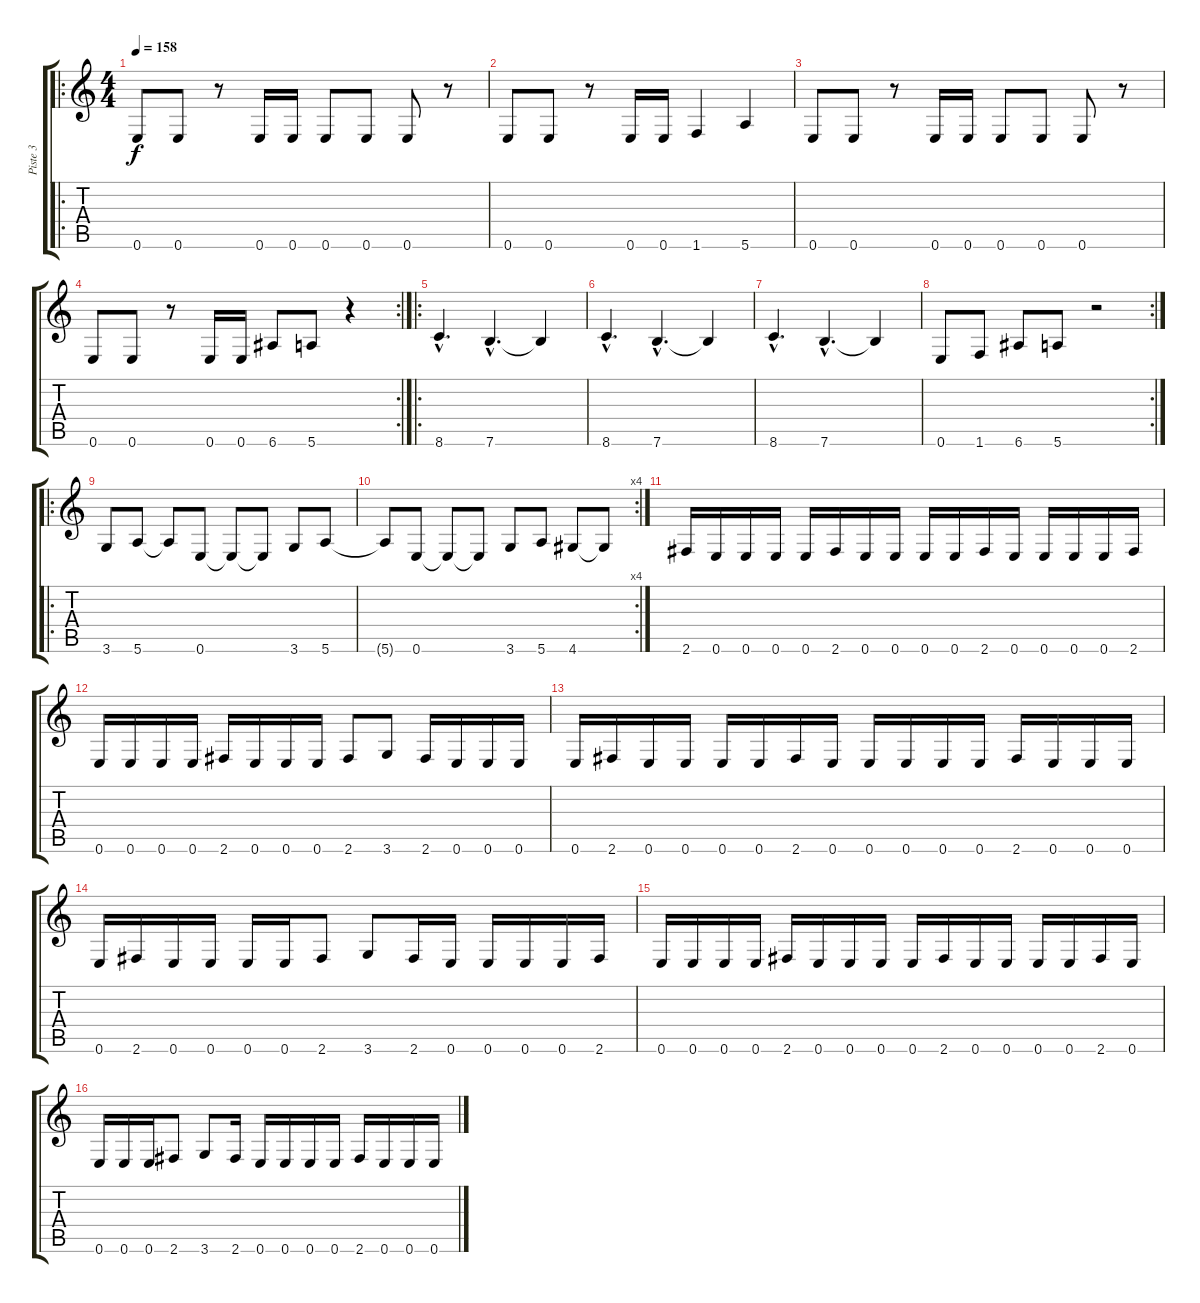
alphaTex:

\track ("Piste 3" "Piste 3") {instrument electricbasspick}
\staff {score tabs}
\tuning (E4 B3 G3 D3 A2 E2) {hide}
\ro
\ts (4 4)
\tempo 158
\clef g2
\ks c
0.6.8{dy f volume 13} 0.6.8 r.8 0.6.16 0.6.16 0.6.8 0.6.8 0.6.8 r.8 |
0.6.8 0.6.8 r.8 0.6.16 0.6.16 1.6.4 5.6.4 |
0.6.8 0.6.8 r.8 0.6.16 0.6.16 0.6.8 0.6.8 0.6.8 r.8 |
\rc 2
0.6.8 0.6.8 r.8 0.6.16 0.6.16 6.6.8 5.6.8 r.4 |
\ro
8.6{hac}.4{d} 7.6{hac}.4{d} 7.6{t}.4 |
8.6{hac}.4{d} 7.6{hac}.4{d} 7.6{t}.4 |
8.6{hac}.4{d} 7.6{hac}.4{d} 7.6{t}.4 |
\rc 2
0.6.8 1.6.8 6.6.8 5.6.8 r.2 |
\ro
3.6.8 5.6.8 5.6{t}.8 0.6.8 0.6{t}.8 0.6{t}.8 3.6.8 5.6.8 |
\rc 4
5.6{t}.8 0.6.8 0.6{t}.8 0.6{t}.8 3.6.8 5.6.8 4.6.8 4.6{t}.8 |
2.6.16 0.6.16 0.6.16 0.6.16 0.6.16 2.6.16 0.6.16 0.6.16 0.6.16 0.6.16 2.6.16 0.6.16 0.6.16 0.6.16 0.6.16 2.6.16 |
0.6.16 0.6.16 0.6.16 0.6.16 2.6.16 0.6.16 0.6.16 0.6.16 2.6.8 3.6.8 2.6.16 0.6.16 0.6.16 0.6.16 |
0.6.16 2.6.16 0.6.16 0.6.16 0.6.16 0.6.16 2.6.16 0.6.16 0.6.16 0.6.16 0.6.16 0.6.16 2.6.16 0.6.16 0.6.16 0.6.16 |
0.6.16 2.6.16 0.6.16 0.6.16 0.6.16 0.6.16 2.6.8 3.6.8 2.6.16 0.6.16 0.6.16 0.6.16 0.6.16 2.6.16 |
0.6.16 0.6.16 0.6.16 0.6.16 2.6.16 0.6.16 0.6.16 0.6.16 0.6.16 2.6.16 0.6.16 0.6.16 0.6.16 0.6.16 2.6.16 0.6.16 |
0.6.16 0.6.16 0.6.16 2.6.8 3.6.8 2.6.16 0.6.16 0.6.16 0.6.16 0.6.16 2.6.16 0.6.16 0.6.16 0.6.16
